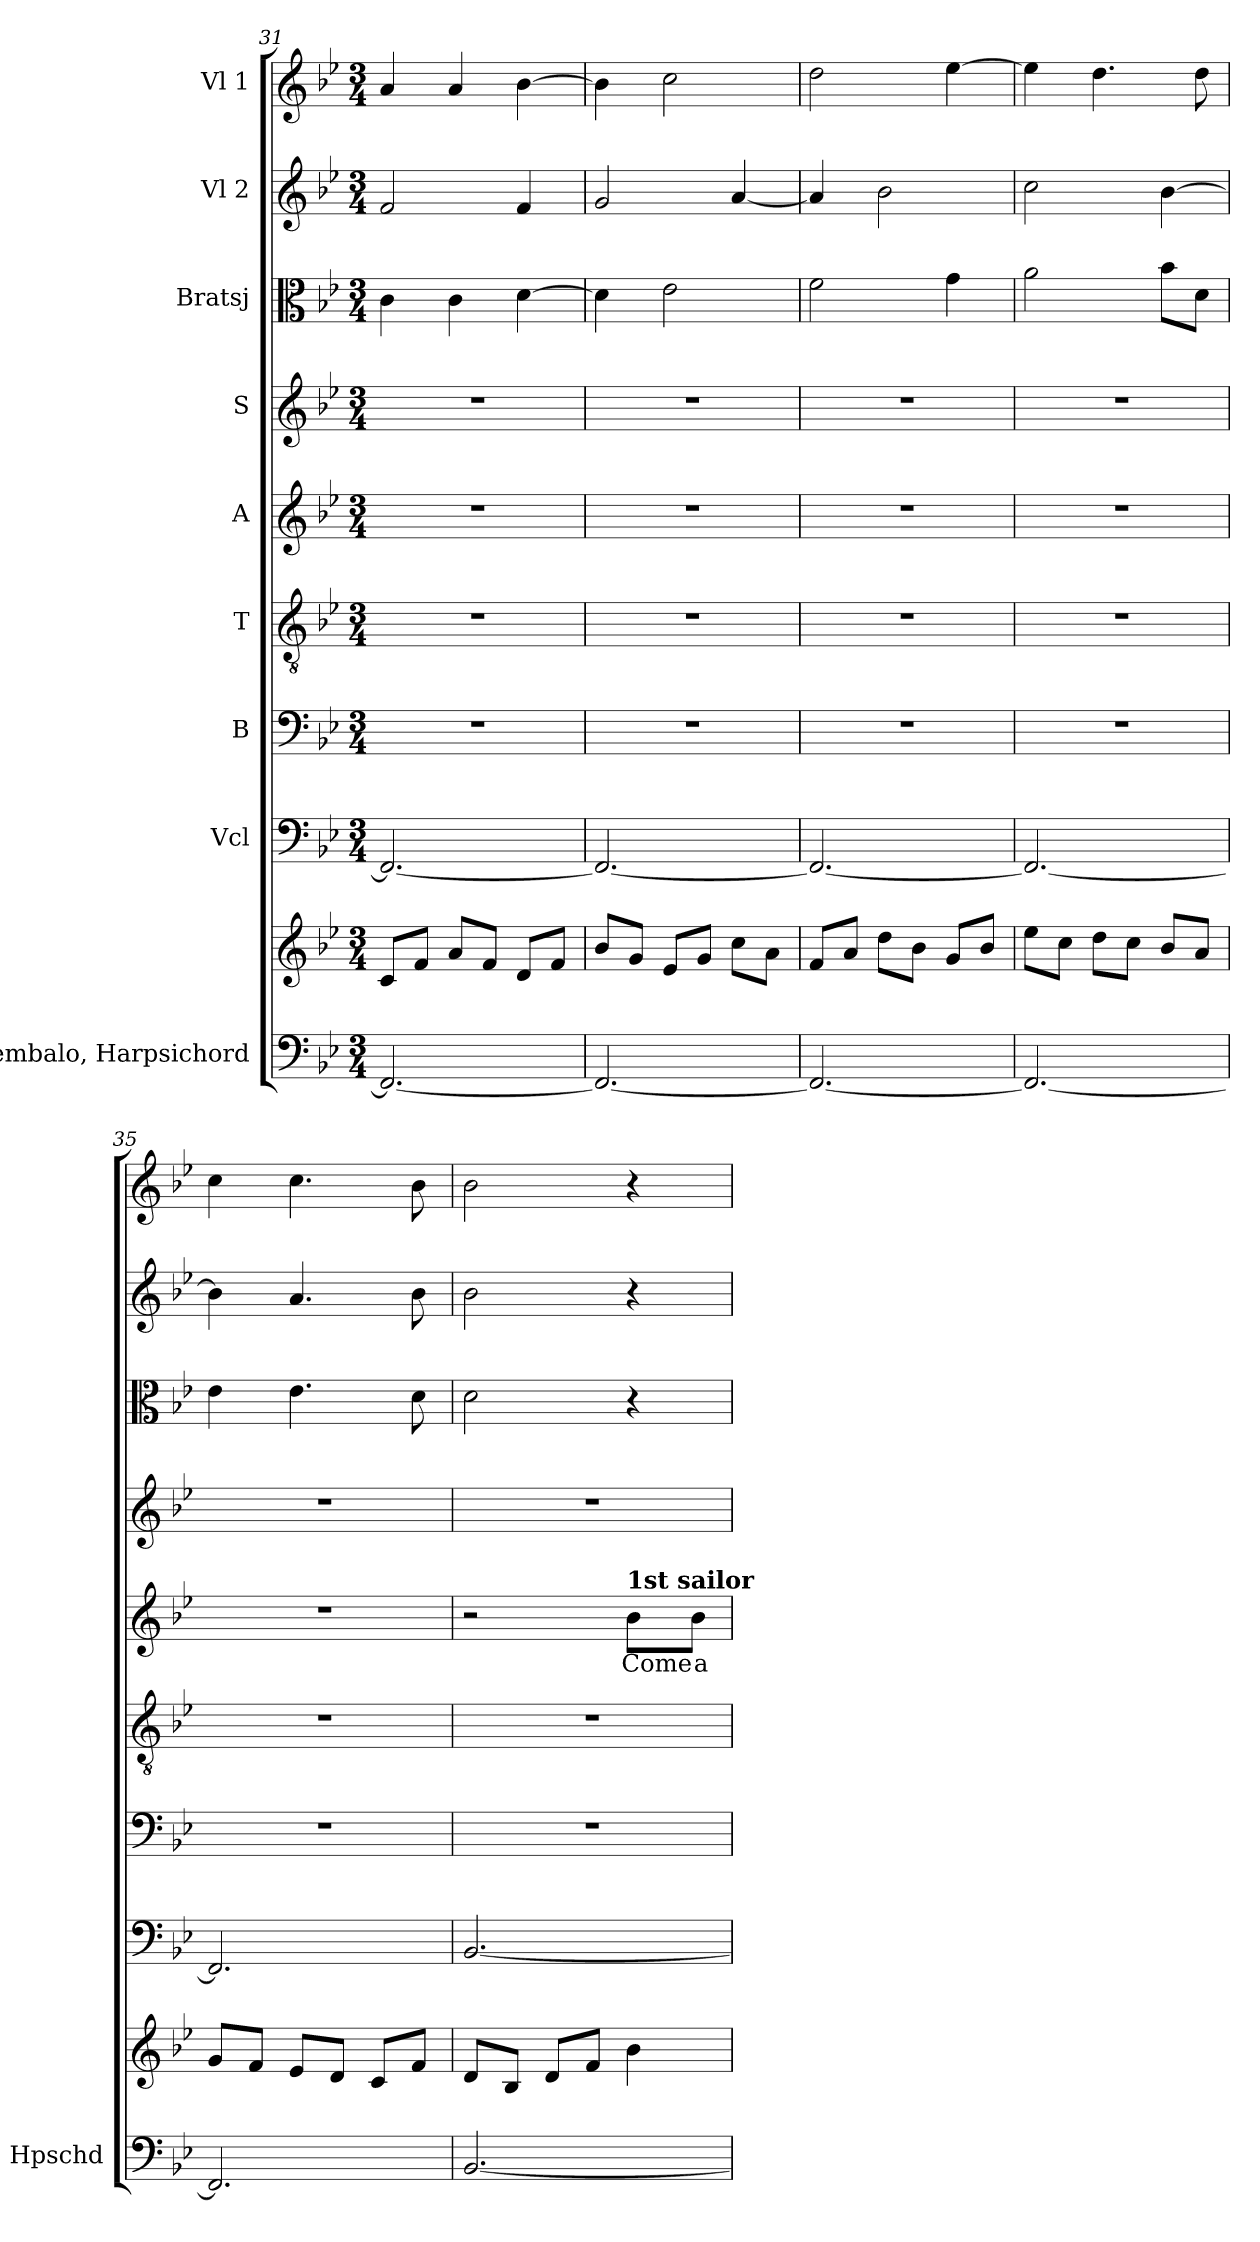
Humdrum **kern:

**kern	**kern	**kern	**kern	**kern	**kern	**text	**kern	**kern	**kern	**kern
*part9	*part9	*part8	*part7	*part6	*part5	*part5	*part4	*part3	*part2	*part1
*staff10	*staff9	*staff8	*staff7	*staff6	*staff5	*staff5	*staff4	*staff3	*staff2	*staff1
*I"Cembalo, Harpsichord	*	*I"Vcl	*I"B	*I"T	*I"A	*	*I"S	*I"Bratsj	*I"Vl 2	*I"Vl 1
*I'Hpschd	*	*	*	*	*	*	*	*	*	*
*clefF4	*clefG2	*clefF4	*clefF4	*clefGv2	*clefG2	*	*clefG2	*clefC3	*clefG2	*clefG2
*	*	*ITrd7c12	*	*	*	*	*	*	*	*
*k[b-e-]	*k[b-e-]	*k[b-e-]	*k[b-e-]	*k[b-e-]	*k[b-e-]	*	*k[b-e-]	*k[b-e-]	*k[b-e-]	*k[b-e-]
*M3/4	*M3/4	*M3/4	*M3/4	*M3/4	*M3/4	*	*M3/4	*M3/4	*M3/4	*M3/4
=31	=31	=31	=31	=31	=31	=31	=31	=31	=31	=31
2.FF/_	8c/L	2.FFF/_	2.r	2.r	2.r	.	2.r	4c\	2f/	4a/
.	8f/J	.	.	.	.	.	.	.	.	.
.	8a/L	.	.	.	.	.	.	4c\	.	4a/
.	8f/J	.	.	.	.	.	.	.	.	.
.	8d/L	.	.	.	.	.	.	[4d\	4f/	[4b-\
.	8f/J	.	.	.	.	.	.	.	.	.
!!LO:PB:g=z
=32	=32	=32	=32	=32	=32	=32	=32	=32	=32	=32
2.FF/_	8b-/L	2.FFF/_	2.r	2.r	2.r	.	2.r	4d\]	2g/	4b-\]
.	8g/J	.	.	.	.	.	.	.	.	.
.	8e-/L	.	.	.	.	.	.	2e-\	.	2cc\
.	8g/J	.	.	.	.	.	.	.	.	.
.	8cc\L	.	.	.	.	.	.	.	[4a/	.
.	8a\J	.	.	.	.	.	.	.	.	.
=33	=33	=33	=33	=33	=33	=33	=33	=33	=33	=33
2.FF/_	8f/L	2.FFF/_	2.r	2.r	2.r	.	2.r	2f\	4a/]	2dd\
.	8a/J	.	.	.	.	.	.	.	.	.
.	8dd\L	.	.	.	.	.	.	.	2b-\	.
.	8b-\J	.	.	.	.	.	.	.	.	.
.	8g/L	.	.	.	.	.	.	4g\	.	[4ee-\
.	8b-/J	.	.	.	.	.	.	.	.	.
=34	=34	=34	=34	=34	=34	=34	=34	=34	=34	=34
2.FF/_	8ee-\L	2.FFF/_	2.r	2.r	2.r	.	2.r	2a\	2cc\	4ee-\]
.	8cc\J	.	.	.	.	.	.	.	.	.
.	8dd\L	.	.	.	.	.	.	.	.	4.dd\
.	8cc\J	.	.	.	.	.	.	.	.	.
.	8b-/L	.	.	.	.	.	.	8b-\L	[4b-\	.
.	8a/J	.	.	.	.	.	.	8d\J	.	8dd\
=35	=35	=35	=35	=35	=35	=35	=35	=35	=35	=35
2.FF/]	8g/L	2.FFF/]	2.r	2.r	2.r	.	2.r	4e-\	4b-\]	4cc\
.	8f/J	.	.	.	.	.	.	.	.	.
.	8e-/L	.	.	.	.	.	.	4.e-\	4.a/	4.cc\
.	8d/J	.	.	.	.	.	.	.	.	.
.	8c/L	.	.	.	.	.	.	.	.	.
.	8f/J	.	.	.	.	.	.	8d\	8b-\	8b-\
=36	=36	=36	=36	=36	=36	=36	=36	=36	=36	=36
[2.BB-/	8d/L	[2.BBB-/	2.r	2.r	2r	.	2.r	2d\	2b-\	2b-\
.	8B-/J	.	.	.	.	.	.	.	.	.
.	8d/L	.	.	.	.	.	.	.	.	.
.	8f/J	.	.	.	.	.	.	.	.	.
!	!	!	!	!	!LO:TX:a:B:t=1st sailor	!	!	!	!	!
!	!	!	!	!	!	!LO:LY:b	!	!	!	!
.	4b-\	.	.	.	8b-\L	Come	.	4r	4r	4r
!	!	!	!	!	!	!LO:LY:b	!	!	!	!
.	.	.	.	.	8b-\J	a-	.	.	.	.
=	=	=	=	=	=	=	=	=	=	=
*-	*-	*-	*-	*-	*-	*-	*-	*-	*-	*-
